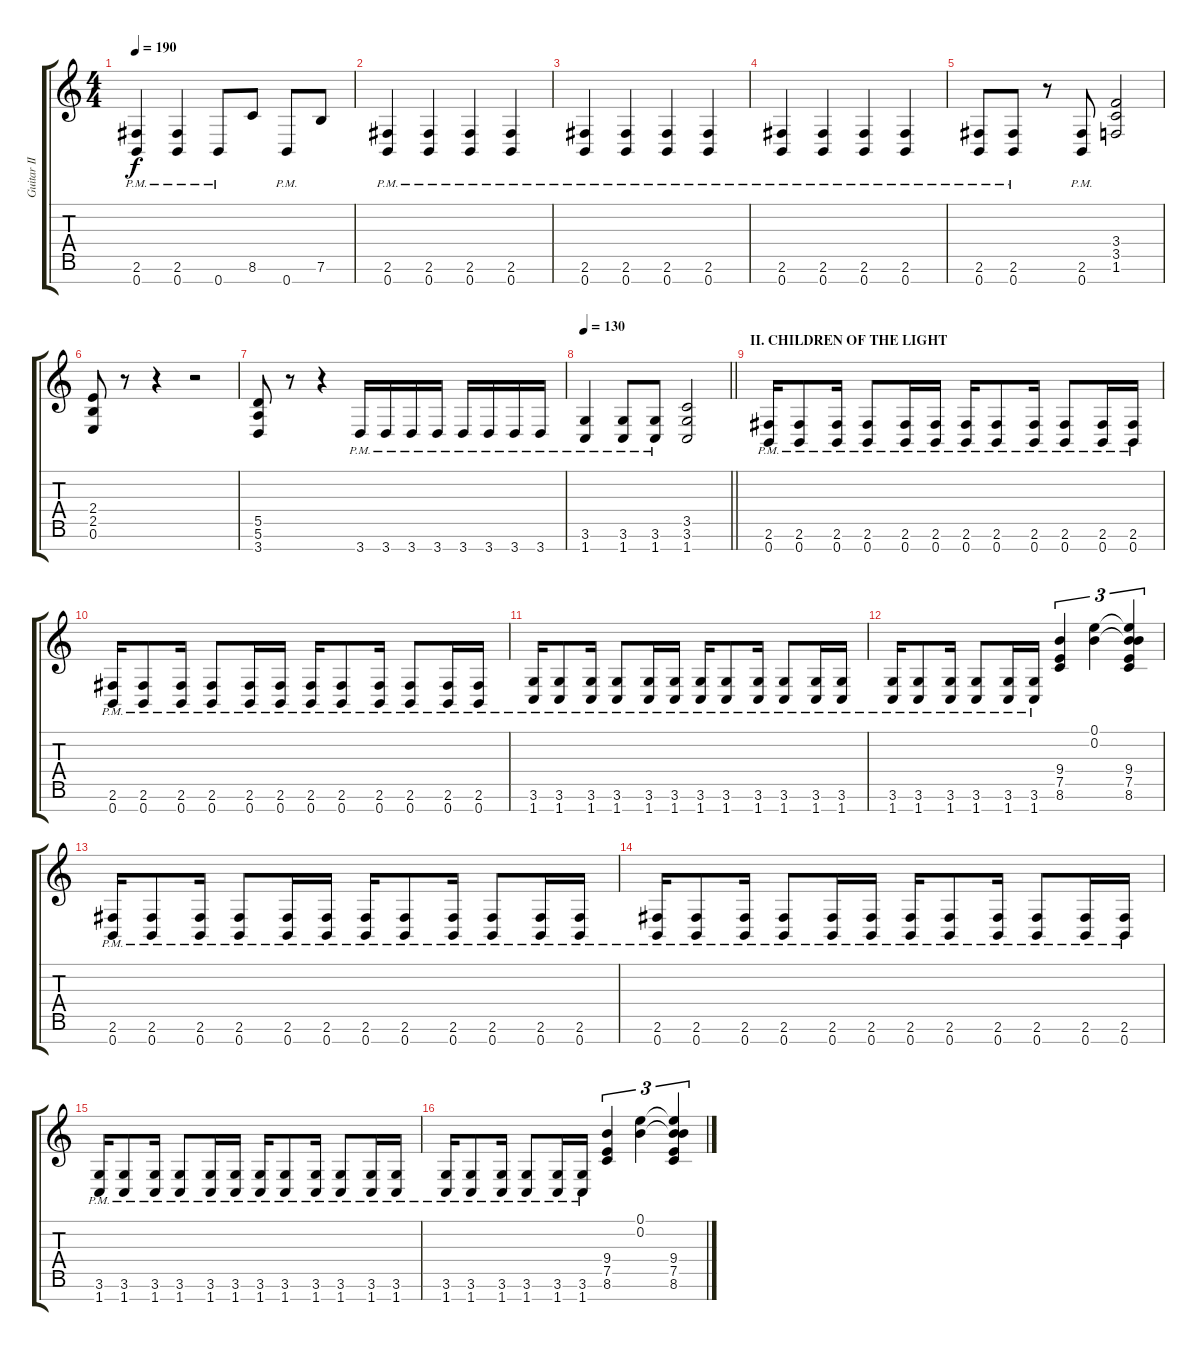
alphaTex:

\track ("Guitar II" "Guitar II") {instrument distortionguitar}
\staff {score tabs}
\tuning (E4 B3 G3 D3 A2 E2 B1) {hide}
\ts (4 4)
\tempo 190
\clef g2
\ks c
(2.6{pm} 0.7{pm}).4{dy f} (2.6{pm} 0.7{pm}).4 0.7{pm}.8 8.6.8 0.7{pm}.8 7.6.8 |
(2.6{pm} 0.7{pm}).4 (2.6{pm} 0.7{pm}).4 (2.6{pm} 0.7{pm}).4 (2.6{pm} 0.7{pm}).4 |
(2.6{pm} 0.7{pm}).4 (2.6{pm} 0.7{pm}).4 (2.6{pm} 0.7{pm}).4 (2.6{pm} 0.7{pm}).4 |
(2.6{pm} 0.7{pm}).4 (2.6{pm} 0.7{pm}).4 (2.6{pm} 0.7{pm}).4 (2.6{pm} 0.7{pm}).4 |
(2.6{pm} 0.7{pm}).8 (2.6{pm} 0.7{pm}).8 r.8 (2.6{pm} 0.7{pm}).8 (3.4 3.5 1.6).2 |
(2.4 2.5 0.6).8 r.8 r.4 r.2 |
(5.5 5.6 3.7).8 r.8 r.4 3.7{pm}.16 3.7{pm}.16 3.7{pm}.16 3.7{pm}.16 3.7{pm}.16 3.7{pm}.16 3.7{pm}.16 3.7{pm}.16 |
\tempo 130
\barLineRight lightlight
(3.6{pm} 1.7{pm}).4 (3.6{pm} 1.7{pm}).8 (3.6{pm} 1.7{pm}).8 (3.5 3.6 1.7).2 |
\section ("" "II. CHILDREN OF THE LIGHT")
(2.6{pm} 0.7{pm}).16 (2.6{pm} 0.7{pm}).8 (2.6{pm} 0.7{pm}).16 (2.6{pm} 0.7{pm}).8 (2.6{pm} 0.7{pm}).16 (2.6{pm} 0.7{pm}).16 (2.6{pm} 0.7{pm}).16 (2.6{pm} 0.7{pm}).8 (2.6{pm} 0.7{pm}).16 (2.6{pm} 0.7{pm}).8 (2.6{pm} 0.7{pm}).16 (2.6{pm} 0.7{pm}).16 |
(2.6{pm} 0.7{pm}).16 (2.6{pm} 0.7{pm}).8 (2.6{pm} 0.7{pm}).16 (2.6{pm} 0.7{pm}).8 (2.6{pm} 0.7{pm}).16 (2.6{pm} 0.7{pm}).16 (2.6{pm} 0.7{pm}).16 (2.6{pm} 0.7{pm}).8 (2.6{pm} 0.7{pm}).16 (2.6{pm} 0.7{pm}).8 (2.6{pm} 0.7{pm}).16 (2.6{pm} 0.7{pm}).16 |
(3.6{pm} 1.7{pm}).16 (3.6{pm} 1.7{pm}).8 (3.6{pm} 1.7{pm}).16 (3.6{pm} 1.7{pm}).8 (3.6{pm} 1.7{pm}).16 (3.6{pm} 1.7{pm}).16 (3.6{pm} 1.7{pm}).16 (3.6{pm} 1.7{pm}).8 (3.6{pm} 1.7{pm}).16 (3.6{pm} 1.7{pm}).8 (3.6{pm} 1.7{pm}).16 (3.6{pm} 1.7{pm}).16 |
(3.6{pm} 1.7{pm}).16 (3.6{pm} 1.7{pm}).8 (3.6{pm} 1.7{pm}).16 (3.6{pm} 1.7{pm}).8 (3.6{pm} 1.7{pm}).16 (3.6{pm} 1.7{pm}).16 (9.4 7.5 8.6).4{tu (3 2)} (0.1 0.2).4{tu (3 2)} (0.1{t} 0.2{t} 9.4 7.5 8.6).4{tu (3 2)} |
(2.6{pm} 0.7{pm}).16 (2.6{pm} 0.7{pm}).8 (2.6{pm} 0.7{pm}).16 (2.6{pm} 0.7{pm}).8 (2.6{pm} 0.7{pm}).16 (2.6{pm} 0.7{pm}).16 (2.6{pm} 0.7{pm}).16 (2.6{pm} 0.7{pm}).8 (2.6{pm} 0.7{pm}).16 (2.6{pm} 0.7{pm}).8 (2.6{pm} 0.7{pm}).16 (2.6{pm} 0.7{pm}).16 |
(2.6{pm} 0.7{pm}).16 (2.6{pm} 0.7{pm}).8 (2.6{pm} 0.7{pm}).16 (2.6{pm} 0.7{pm}).8 (2.6{pm} 0.7{pm}).16 (2.6{pm} 0.7{pm}).16 (2.6{pm} 0.7{pm}).16 (2.6{pm} 0.7{pm}).8 (2.6{pm} 0.7{pm}).16 (2.6{pm} 0.7{pm}).8 (2.6{pm} 0.7{pm}).16 (2.6{pm} 0.7{pm}).16 |
(3.6{pm} 1.7{pm}).16 (3.6{pm} 1.7{pm}).8 (3.6{pm} 1.7{pm}).16 (3.6{pm} 1.7{pm}).8 (3.6{pm} 1.7{pm}).16 (3.6{pm} 1.7{pm}).16 (3.6{pm} 1.7{pm}).16 (3.6{pm} 1.7{pm}).8 (3.6{pm} 1.7{pm}).16 (3.6{pm} 1.7{pm}).8 (3.6{pm} 1.7{pm}).16 (3.6{pm} 1.7{pm}).16 |
(3.6{pm} 1.7{pm}).16 (3.6{pm} 1.7{pm}).8 (3.6{pm} 1.7{pm}).16 (3.6{pm} 1.7{pm}).8 (3.6{pm} 1.7{pm}).16 (3.6{pm} 1.7{pm}).16 (9.4 7.5 8.6).4{tu (3 2)} (0.1 0.2).4{tu (3 2)} (0.1{t} 0.2{t} 9.4 7.5 8.6).4{tu (3 2)}
